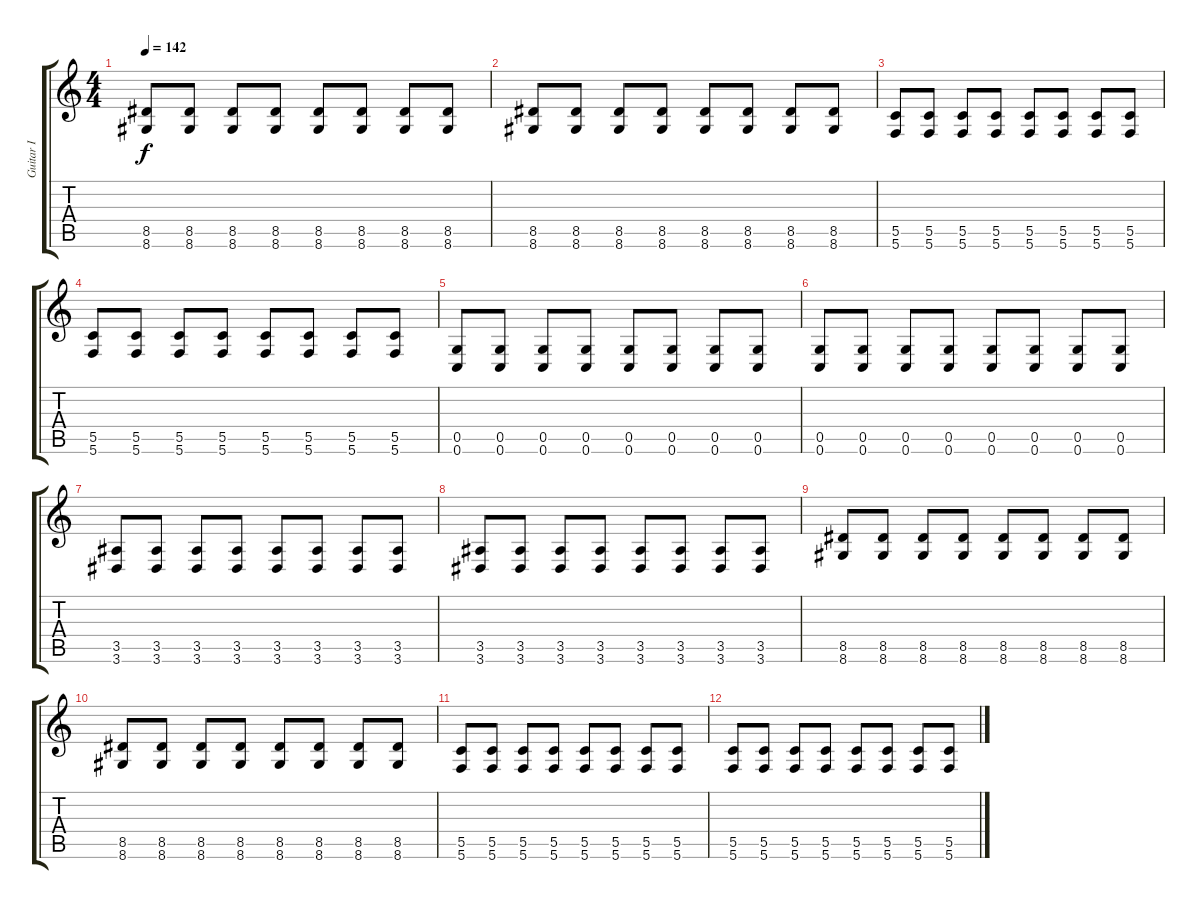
\track ("Guitar I" "Guitar I") {instrument overdrivenguitar}
\staff {score tabs}
\tuning (D4 A3 F3 C3 G2 C2) {hide}
\ts (4 4)
\tempo 142
\clef g2
\ks c
(8.5 8.6).8{dy f} (8.5 8.6).8 (8.5 8.6).8 (8.5 8.6).8 (8.5 8.6).8 (8.5 8.6).8 (8.5 8.6).8 (8.5 8.6).8 |
(8.5 8.6).8 (8.5 8.6).8 (8.5 8.6).8 (8.5 8.6).8 (8.5 8.6).8 (8.5 8.6).8 (8.5 8.6).8 (8.5 8.6).8 |
(5.5 5.6).8 (5.5 5.6).8 (5.5 5.6).8 (5.5 5.6).8 (5.5 5.6).8 (5.5 5.6).8 (5.5 5.6).8 (5.5 5.6).8 |
(5.5 5.6).8 (5.5 5.6).8 (5.5 5.6).8 (5.5 5.6).8 (5.5 5.6).8 (5.5 5.6).8 (5.5 5.6).8 (5.5 5.6).8 |
(0.5 0.6).8 (0.5 0.6).8 (0.5 0.6).8 (0.5 0.6).8 (0.5 0.6).8 (0.5 0.6).8 (0.5 0.6).8 (0.5 0.6).8 |
(0.5 0.6).8 (0.5 0.6).8 (0.5 0.6).8 (0.5 0.6).8 (0.5 0.6).8 (0.5 0.6).8 (0.5 0.6).8 (0.5 0.6).8 |
(3.5 3.6).8 (3.5 3.6).8 (3.5 3.6).8 (3.5 3.6).8 (3.5 3.6).8 (3.5 3.6).8 (3.5 3.6).8 (3.5 3.6).8 |
(3.5 3.6).8 (3.5 3.6).8 (3.5 3.6).8 (3.5 3.6).8 (3.5 3.6).8 (3.5 3.6).8 (3.5 3.6).8 (3.5 3.6).8 |
(8.5 8.6).8 (8.5 8.6).8 (8.5 8.6).8 (8.5 8.6).8 (8.5 8.6).8 (8.5 8.6).8 (8.5 8.6).8 (8.5 8.6).8 |
(8.5 8.6).8 (8.5 8.6).8 (8.5 8.6).8 (8.5 8.6).8 (8.5 8.6).8 (8.5 8.6).8 (8.5 8.6).8 (8.5 8.6).8 |
(5.5 5.6).8 (5.5 5.6).8 (5.5 5.6).8 (5.5 5.6).8 (5.5 5.6).8 (5.5 5.6).8 (5.5 5.6).8 (5.5 5.6).8 |
(5.5 5.6).8 (5.5 5.6).8 (5.5 5.6).8 (5.5 5.6).8 (5.5 5.6).8 (5.5 5.6).8 (5.5 5.6).8 (5.5 5.6).8
